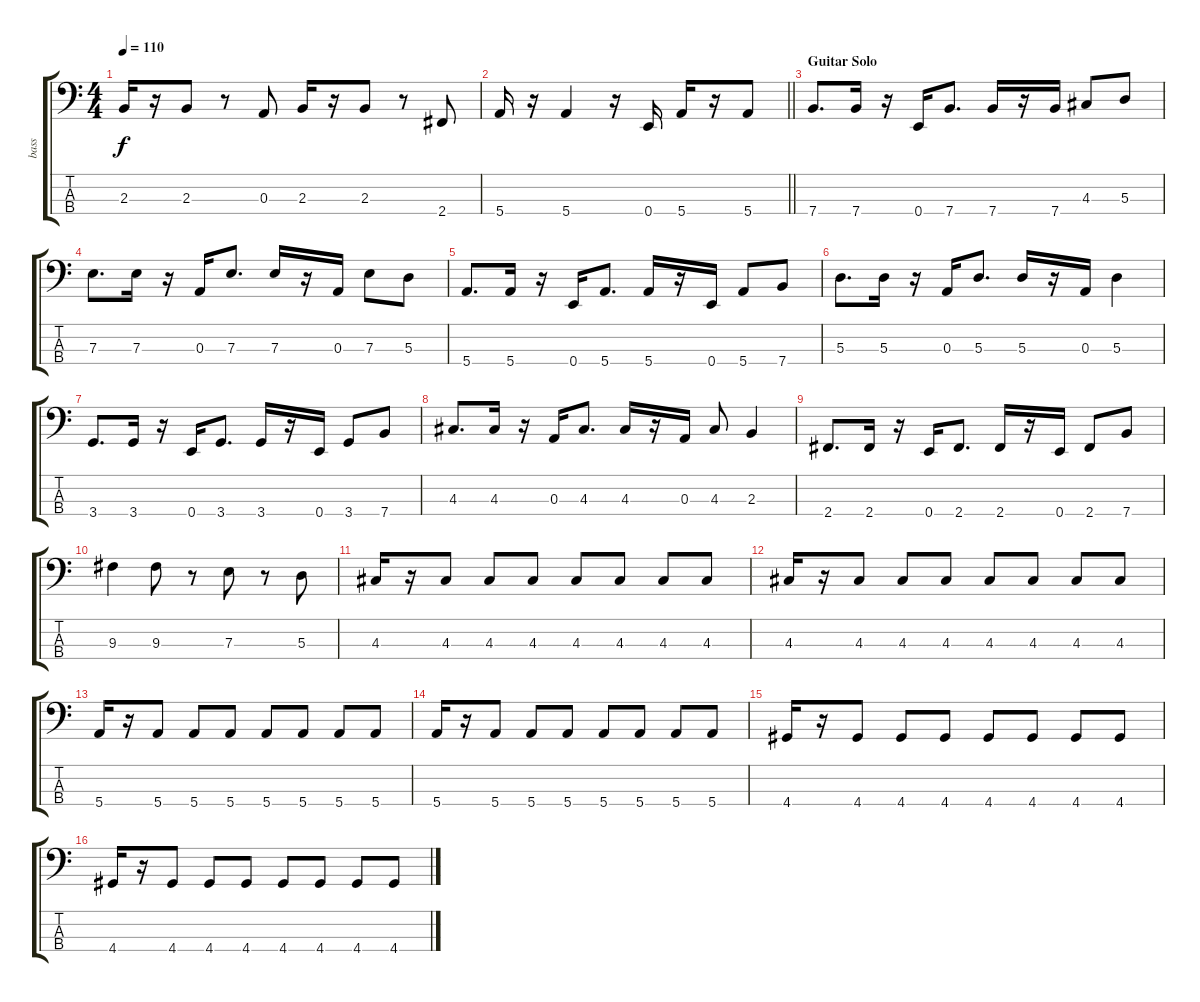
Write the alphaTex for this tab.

\track ("bass" "bass") {instrument electricbassfinger}
\staff {score tabs}
\tuning (G2 D2 A1 E1) {hide}
\ts (4 4)
\tempo 110
\clef f4
\ks c
2.3.16{dy f} r.16 2.3.8 r.8 0.3.8 2.3.16 r.16 2.3.8 r.8 2.4.8 |
\barLineRight lightlight
5.4.16 r.16 5.4.4 r.16 0.4.16 5.4.16 r.16 5.4.8 |
\section ("" "Guitar Solo")
7.4.8{d} 7.4.16 r.16 0.4.16 7.4.8{d} 7.4.16 r.16 7.4.16 4.3.8 5.3.8 |
7.3.8{d} 7.3.16 r.16 0.3.16 7.3.8{d} 7.3.16 r.16 0.3.16 7.3.8 5.3.8 |
5.4.8{d} 5.4.16 r.16 0.4.16 5.4.8{d} 5.4.16 r.16 0.4.16 5.4.8 7.4.8 |
5.3.8{d} 5.3.16 r.16 0.3.16 5.3.8{d} 5.3.16 r.16 0.3.16 5.3.4 |
3.4.8{d} 3.4.16 r.16 0.4.16 3.4.8{d} 3.4.16 r.16 0.4.16 3.4.8 7.4.8 |
4.3.8{d} 4.3.16 r.16 0.3.16 4.3.8{d} 4.3.16 r.16 0.3.16 4.3.8 2.3.4 |
2.4.8{d} 2.4.16 r.16 0.4.16 2.4.8{d} 2.4.16 r.16 0.4.16 2.4.8 7.4.8 |
9.3.4 9.3.8 r.8 7.3.8 r.8 5.3.8 |
4.3.16 r.16 4.3.8 4.3.8 4.3.8 4.3.8 4.3.8 4.3.8 4.3.8 |
4.3.16 r.16 4.3.8 4.3.8 4.3.8 4.3.8 4.3.8 4.3.8 4.3.8 |
5.4.16 r.16 5.4.8 5.4.8 5.4.8 5.4.8 5.4.8 5.4.8 5.4.8 |
5.4.16 r.16 5.4.8 5.4.8 5.4.8 5.4.8 5.4.8 5.4.8 5.4.8 |
4.4.16 r.16 4.4.8 4.4.8 4.4.8 4.4.8 4.4.8 4.4.8 4.4.8 |
4.4.16 r.16 4.4.8 4.4.8 4.4.8 4.4.8 4.4.8 4.4.8 4.4.8
